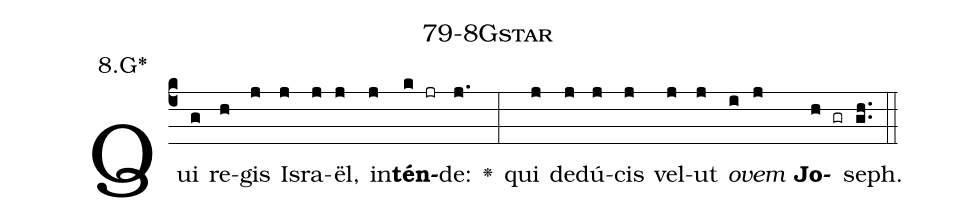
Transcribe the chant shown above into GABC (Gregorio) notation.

name: 79-8Gstar;
annotation: 8.G*;
%%
(c4)Qui(g) re(h)gis(j) Is(j)ra(j)ël,(j) in(j)<b>tén</b>(k jr)de:(j.) <v>\greheightstar</v>(:) qui(j) de(j)dú(j)cis(j) vel(j)ut(j) <i>o</i>(i)<i>vem</i>(j) <b>Jo</b>(h gr)seph.(gh..) (::)


%E(j) u(j) o(i) u(j) a(h) e.(gh..) (::)
